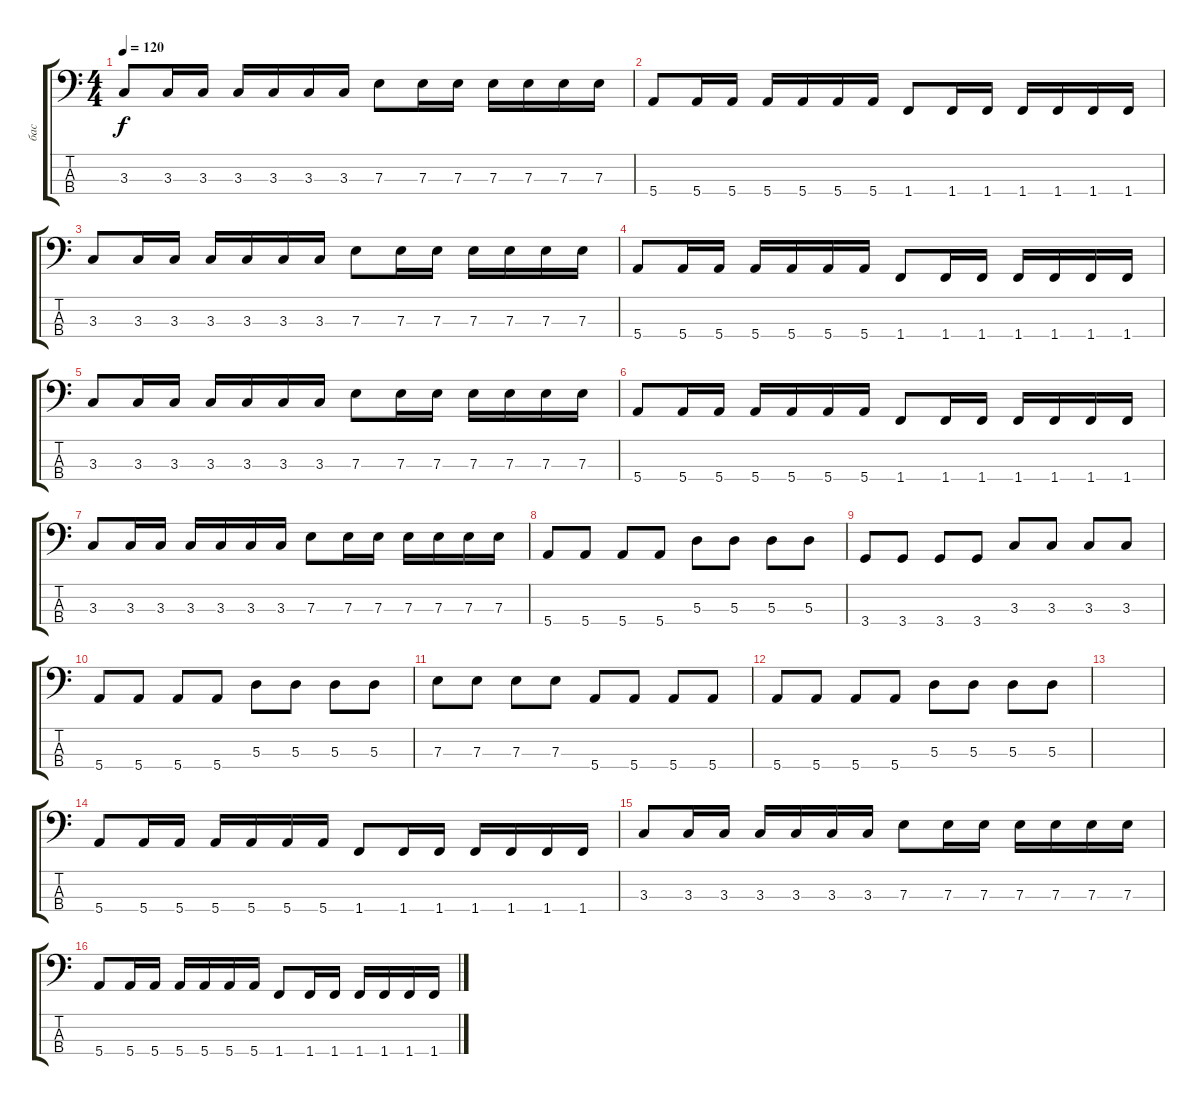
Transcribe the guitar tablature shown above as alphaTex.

\track ("бас" "бас") {instrument fretlessbass}
\staff {score tabs}
\tuning (G2 D2 A1 E1) {hide}
\ts (4 4)
\tempo 120
\clef f4
\ks c
3.3.8{dy f} 3.3.16 3.3.16 3.3.16 3.3.16 3.3.16 3.3.16 7.3.8 7.3.16 7.3.16 7.3.16 7.3.16 7.3.16 7.3.16 |
5.4.8 5.4.16 5.4.16 5.4.16 5.4.16 5.4.16 5.4.16 1.4.8 1.4.16 1.4.16 1.4.16 1.4.16 1.4.16 1.4.16 |
3.3.8 3.3.16 3.3.16 3.3.16 3.3.16 3.3.16 3.3.16 7.3.8 7.3.16 7.3.16 7.3.16 7.3.16 7.3.16 7.3.16 |
5.4.8 5.4.16 5.4.16 5.4.16 5.4.16 5.4.16 5.4.16 1.4.8 1.4.16 1.4.16 1.4.16 1.4.16 1.4.16 1.4.16 |
3.3.8 3.3.16 3.3.16 3.3.16 3.3.16 3.3.16 3.3.16 7.3.8 7.3.16 7.3.16 7.3.16 7.3.16 7.3.16 7.3.16 |
5.4.8 5.4.16 5.4.16 5.4.16 5.4.16 5.4.16 5.4.16 1.4.8 1.4.16 1.4.16 1.4.16 1.4.16 1.4.16 1.4.16 |
3.3.8 3.3.16 3.3.16 3.3.16 3.3.16 3.3.16 3.3.16 7.3.8 7.3.16 7.3.16 7.3.16 7.3.16 7.3.16 7.3.16 |
5.4.8 5.4.8 5.4.8 5.4.8 5.3.8 5.3.8 5.3.8 5.3.8 |
3.4.8 3.4.8 3.4.8 3.4.8 3.3.8 3.3.8 3.3.8 3.3.8 |
5.4.8 5.4.8 5.4.8 5.4.8 5.3.8 5.3.8 5.3.8 5.3.8 |
7.3.8 7.3.8 7.3.8 7.3.8 5.4.8 5.4.8 5.4.8 5.4.8 |
5.4.8 5.4.8 5.4.8 5.4.8 5.3.8 5.3.8 5.3.8 5.3.8 |
|
5.4.8 5.4.16 5.4.16 5.4.16 5.4.16 5.4.16 5.4.16 1.4.8 1.4.16 1.4.16 1.4.16 1.4.16 1.4.16 1.4.16 |
3.3.8 3.3.16 3.3.16 3.3.16 3.3.16 3.3.16 3.3.16 7.3.8 7.3.16 7.3.16 7.3.16 7.3.16 7.3.16 7.3.16 |
5.4.8 5.4.16 5.4.16 5.4.16 5.4.16 5.4.16 5.4.16 1.4.8 1.4.16 1.4.16 1.4.16 1.4.16 1.4.16 1.4.16
